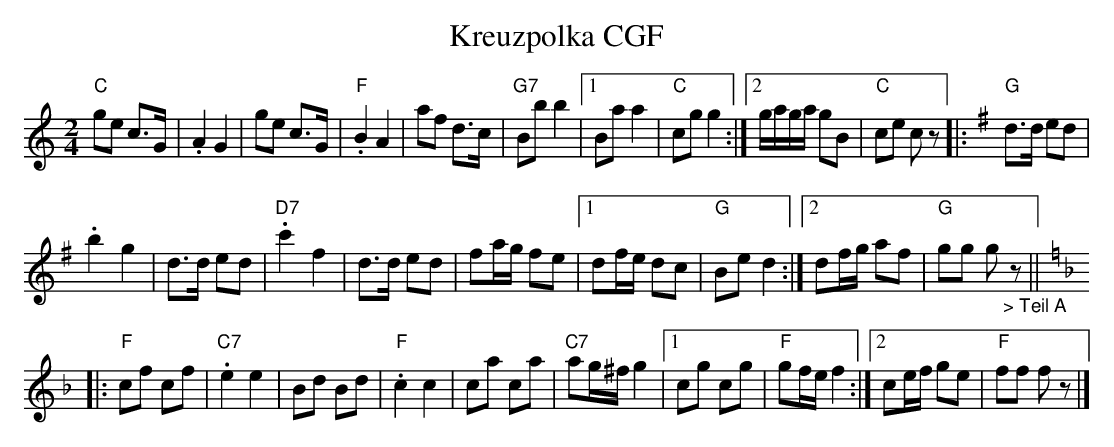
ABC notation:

X:1
T:Kreuzpolka CGF
M:2/4
L:1/8
K:C
"C"ge c>G | .A2G2 | ge c>G | ."F"B2A2 | af d>c | "G7"Bb b2 |1 Ba a2 | "C"cg g2 :|2 g/a/g/a/ gB | "C"ce cz |: [K:G] "G"d>d ed |
.b2g2 | d>d ed | "D7".c'2 f2 | d>d ed | fa/g/ fe |1 df/e/ dc | "G"Be d2 :|2 df/g/ af | "G"gg g"_> Teil A"z ||  [K:F]
|:
"F"cf cf | "C7".e2 e2 | Bd Bd | "F".c2c2 | ca ca | "C7"ag/^f/ g2 |1 cg cg | "F"gf/e/ f2 :|2 ce/f/ ge | "F"ff fz |]
